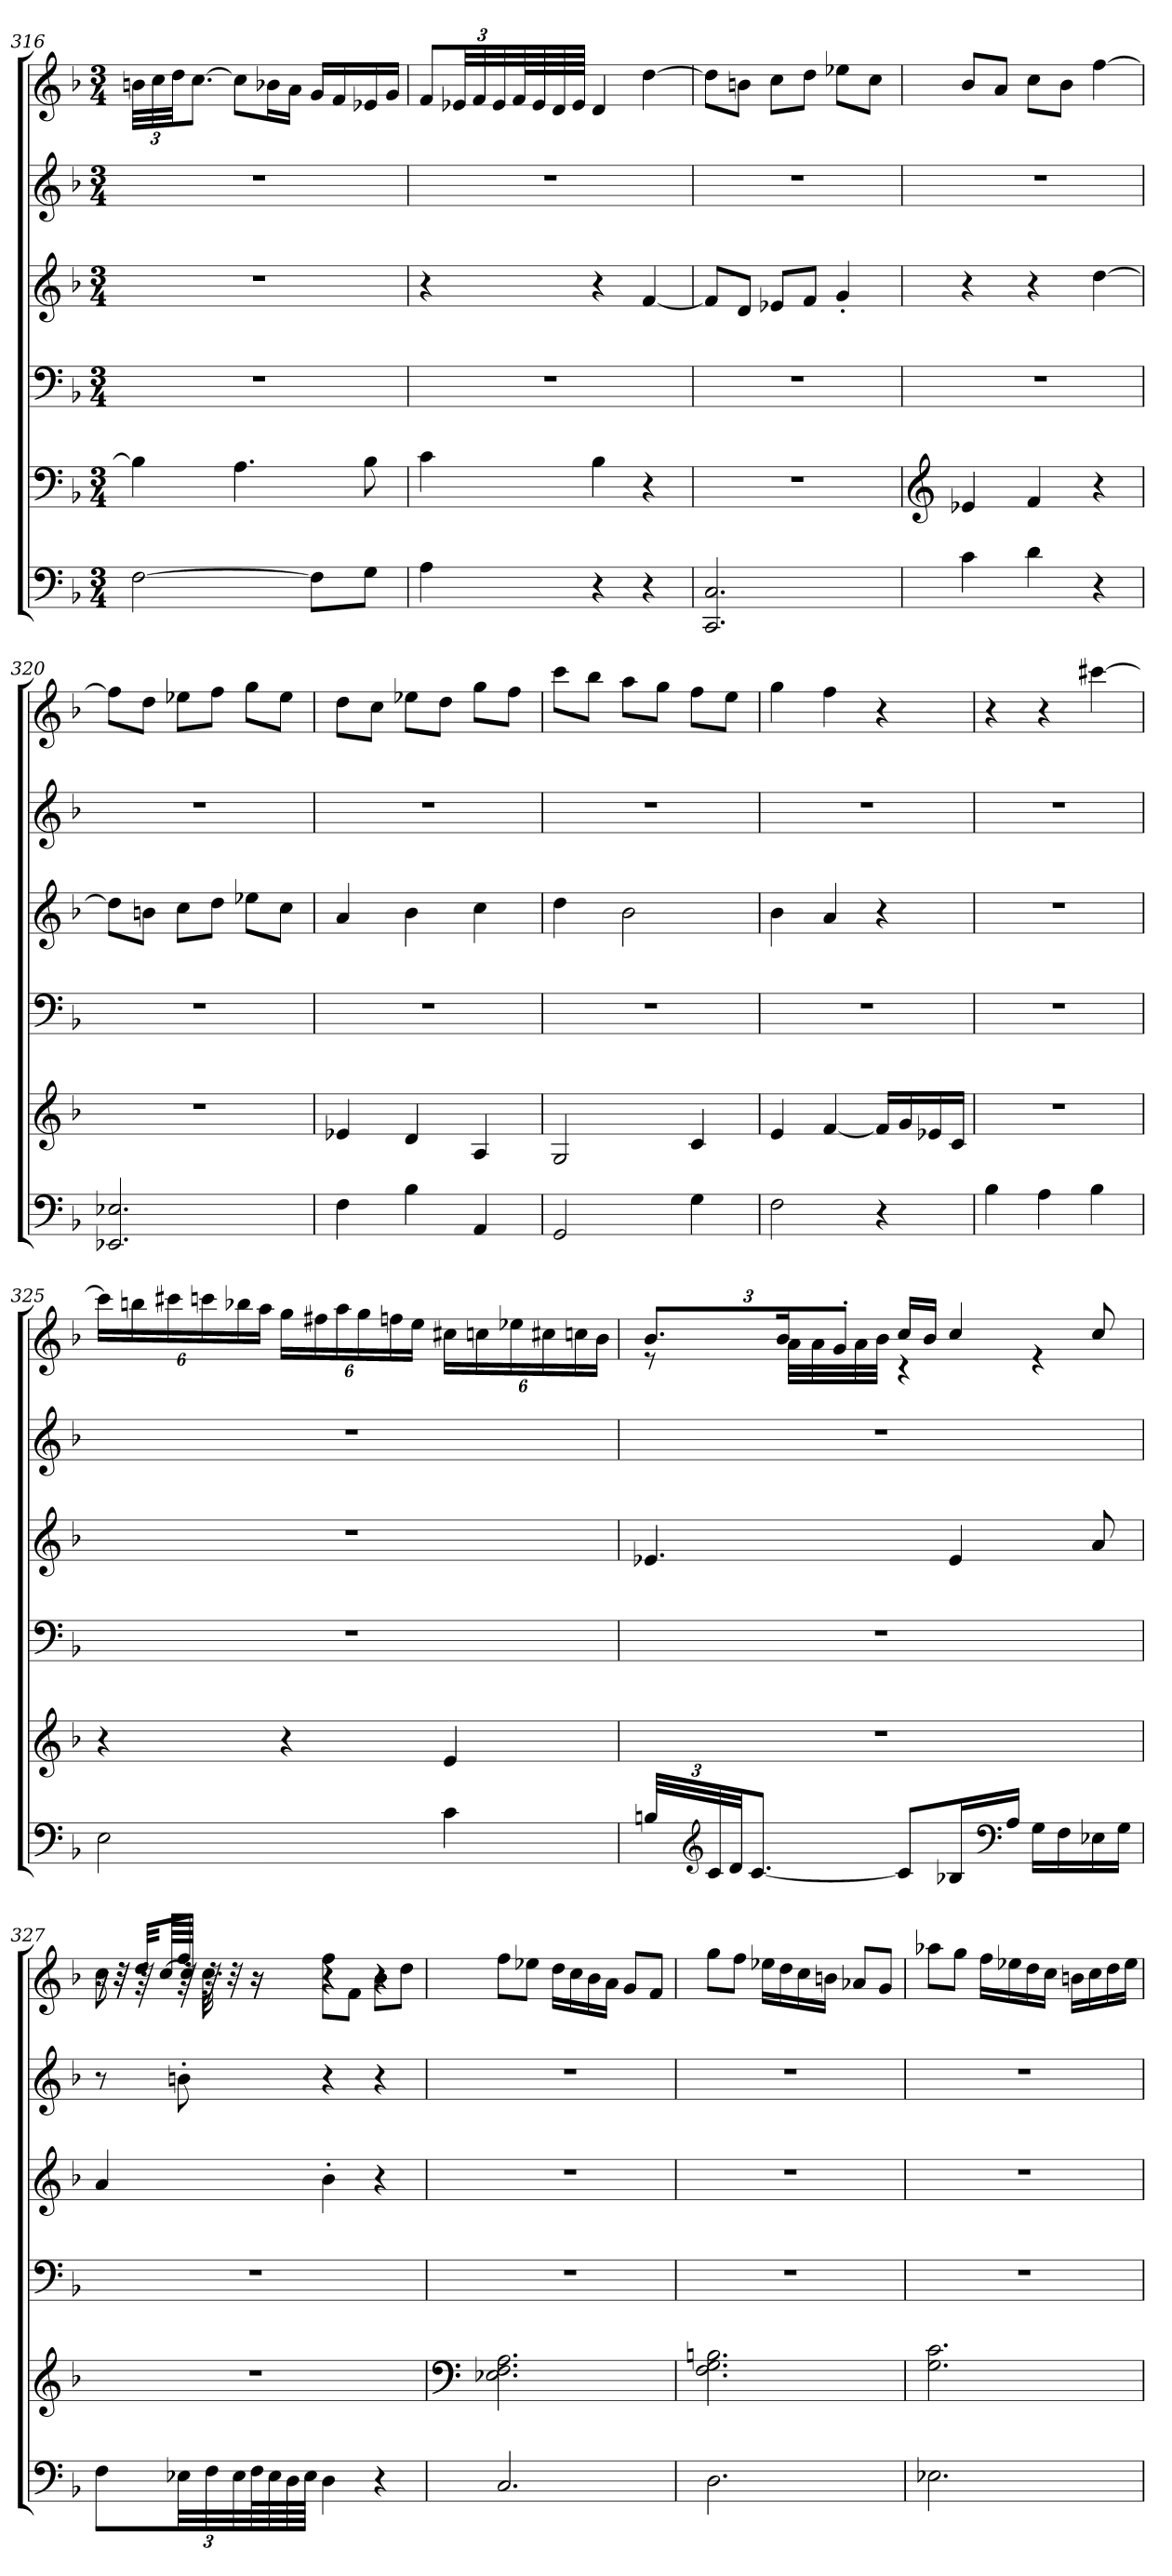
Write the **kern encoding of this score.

**kern	**kern	**kern	**kern	**kern	**kern
*part5	*part4	*part3	*part2	*part1	*part1
*staff6	*staff5	*staff4	*staff3	*staff2	*staff1
!!LO:PB:g=z
*clefF4	*clefF4	*clefF4	*clefG2	*clefG2	*clefG2
*k[b-]	*k[b-]	*k[b-]	*k[b-]	*k[b-]	*k[b-]
*M3/4	*M3/4	*M3/4	*M3/4	*M3/4	*M3/4
*MM65	*MM65	*MM65	*MM65	*MM65	*MM65
*	*	*	*	*	*Xbrackettup
=316	=316	=316	=316	=316	=316
[2F\	4B-\]	2.r	2.r	2.r	48bn\LLL
.	.	.	.	.	48cc\
.	.	.	.	.	48dd\JJ
.	.	.	.	.	[8.cc\J
.	4.A\	.	.	.	8cc\L]
.	.	.	.	.	16b-X\L
.	.	.	.	.	16a\JJ
8F\L]	.	.	.	.	16g/LL
.	.	.	.	.	16f/
8G\J	8B-\	.	.	.	16e-X/
.	.	.	.	.	16g/JJ
=317	=317	=317	=317	=317	=317
4A\	4c\	2.r	4r	2.r	8f/L
.	.	.	.	.	48e-X/LL
.	.	.	.	.	48f/
.	.	.	.	.	48e-/
.	.	.	.	.	64f/L
.	.	.	.	.	64e-/
.	.	.	.	.	64d/
.	.	.	.	.	64e-/JJJJ
4r	4B-\	.	4r	.	4d/
*	*	*	*	*	*MM65
4r	4r	.	[4f/	.	[4dd\
=318	=318	=318	=318	=318	=318
*	*	*	*	*	*MM65
2.CC/ 2.C/	2.r	2.r	8f/L]	2.r	8dd\L]
.	.	.	8d/J	.	8bn\J
.	.	.	8e-X/L	.	8cc\L
.	.	.	8f/J	.	8dd\J
.	.	.	4g'/	.	8ee-X\L
.	.	.	.	.	8cc\J
=319	=319	=319	=319	=319	=319
*	*clefG2	*	*	*	*
*	*	*	*	*	*MM65
4c\	4e-X/	2.r	4r	2.r	8b-/L
.	.	.	.	.	8a/J
4d\	4f/	.	4r	.	8cc\L
.	.	.	.	.	8b-\J
*	*	*	*	*	*MM65
4r	4r	.	[4dd\	.	[4ff\
!!LO:LB:g=z
=320	=320	=320	=320	=320	=320
*	*	*	*	*	*MM65
2.EE-X/ 2.E-X/	2.r	2.r	8dd\L]	2.r	8ff\L]
.	.	.	8bn\J	.	8dd\J
.	.	.	8cc\L	.	8ee-X\L
.	.	.	8dd\J	.	8ff\J
.	.	.	8ee-X\L	.	8gg\L
.	.	.	8cc\J	.	8ee-\J
=321	=321	=321	=321	=321	=321
*	*	*	*	*	*MM65
4F\	4e-X/	2.r	4a/	2.r	8dd\L
.	.	.	.	.	8cc\J
4B-\	4d/	.	4b-\	.	8ee-X\L
.	.	.	.	.	8dd\J
4AA/	4A/	.	4cc\	.	8gg\L
.	.	.	.	.	8ff\J
=322	=322	=322	=322	=322	=322
*	*	*	*	*	*MM65
2GG/	2G/	2.r	4dd\	2.r	8ccc\L
.	.	.	.	.	8bb-\J
.	.	.	2b-\	.	8aa\L
.	.	.	.	.	8gg\J
4G\	4c/	.	.	.	8ff\L
.	.	.	.	.	8ee\J
=323	=323	=323	=323	=323	=323
2F\	4e/	2.r	4b-\	2.r	4gg\
.	[4f/	.	4a/	.	4ff\
4r	16f/LL]	.	4r	.	4r
.	16g/	.	.	.	.
.	16e-X/	.	.	.	.
.	16c/JJ	.	.	.	.
=324	=324	=324	=324	=324	=324
*	*	*	*	*	*MM65
4B-\	2.r	2.r	2.r	2.r	4r
4A\	.	.	.	.	4r
4B-\	.	.	.	.	[4ccc#X\
!!LO:PB:g=z
=325	=325	=325	=325	=325	=325
*	*	*	*	*	*MM65
2E\	4r	2.r	2.r	2.r	24ccc#\LL]
.	.	.	.	.	24bbn\
.	.	.	.	.	24ccc#X\
.	.	.	.	.	24cccn\
.	.	.	.	.	24bb-X\
.	.	.	.	.	24aa\JJ
.	4r	.	.	.	24gg\LL
.	.	.	.	.	24ff#X\
.	.	.	.	.	24aa\
.	.	.	.	.	24gg\
.	.	.	.	.	24ffn\
.	.	.	.	.	24ee\JJ
4c\	4e/	.	.	.	24cc#X\LL
.	.	.	.	.	24ccn\
.	.	.	.	.	24ee-X\
.	.	.	.	.	24cc#X\
.	.	.	.	.	24ccn\
.	.	.	.	.	24b-\JJ
!!LO:LB:g=z
=326	=326	=326	=326	=326	=326
*Xbrackettup	*	*	*	*	*
*	*	*	*	*	*MM65
*	*	*	*	*	*^
48Bn/LLL	2.r	2.r	4.e-X/	2.r	12.b-/L	8r
*clefG2	*	*	*	*	*	*
48c/	.	.	.	.	.	.
48d/JJ	.	.	.	.	.	.
[8.c/J	.	.	.	.	.	.
.	.	.	.	.	24b-/K	32a\LLL
.	.	.	.	.	.	32a\
.	.	.	.	.	12g'/J	.
.	.	.	.	.	.	32a\
.	.	.	.	.	.	32b-\JJJ
8c/L]	.	.	.	.	16cc/LL	4r
.	.	.	.	.	16b-/JJ	.
16B-X/L	.	.	4e-/	.	4cc/	.
*clefF4	*	*	*	*	*	*
16A/JJ	.	.	.	.	.	.
16G\LL	.	.	.	.	.	4r
16F\	.	.	.	.	.	.
16E-X\	.	.	8a/	.	8cc/	.
16G\JJ	.	.	.	.	.	.
=327	=327	=327	=327	=327	=327	=327
*	*	*	*	*	*	*^
8F\L	2.r	2.r	4a/	8r	16r	8cc\	16r
.	.	.	.	.	32r	.	32r
.	.	.	.	.	32dd/KKL	.	64r
.	.	.	.	.	.	.	[64cc/LLLL
48E-X\LL	.	.	.	8bn'\	8ff/J	64r	64cc/JJJJ]
.	.	.	.	.	.	32.cc\	64r
48F\	.	.	.	.	.	.	.
.	.	.	.	.	.	.	32r
48E-\	.	.	.	.	.	.	.
64F\L	.	.	.	.	.	16r	16r
64E-\	.	.	.	.	.	.	.
64D\	.	.	.	.	.	.	.
64E-\JJJJ	.	.	.	.	.	.	.
4D\	.	.	4b-'\	4r	4r	8ff\L	4r
.	.	.	.	.	.	8f\J	.
4r	.	.	4r	4r	4r	8b-\L	4r
.	.	.	.	.	.	8dd\J	.
*	*	*	*	*	*v	*v	*v
!!LO:PB:g=z
=328	=328	=328	=328	=328	=328
*	*clefF4	*	*	*	*
*	*	*	*	*	*MM65
2.C/	2.E-X\ 2.F\ 2.A\	2.r	2.r	2.r	8ff\L
.	.	.	.	.	8ee-X\J
.	.	.	.	.	16dd\LL
.	.	.	.	.	16cc\
.	.	.	.	.	16b-\
.	.	.	.	.	16a\JJ
.	.	.	.	.	8g/L
.	.	.	.	.	8f/J
=329	=329	=329	=329	=329	=329
*	*	*	*	*	*MM65
2.D\	2.F\ 2.G\ 2.Bn\	2.r	2.r	2.r	8gg\L
.	.	.	.	.	8ff\J
.	.	.	.	.	16ee-X\LL
.	.	.	.	.	16dd\
.	.	.	.	.	16cc\
.	.	.	.	.	16bn\JJ
.	.	.	.	.	8a-X/L
.	.	.	.	.	8g/J
=330	=330	=330	=330	=330	=330
*	*	*	*	*	*MM65
2.E-X\	2.G\ 2.c\	2.r	2.r	2.r	8aa-X\L
.	.	.	.	.	8gg\J
.	.	.	.	.	16ff\LL
.	.	.	.	.	16ee-X\
.	.	.	.	.	16dd\
.	.	.	.	.	16cc\JJ
.	.	.	.	.	16bn\LL
.	.	.	.	.	16cc\
.	.	.	.	.	16dd\
.	.	.	.	.	16ee-\JJ
=	=	=	=	=	=
*-	*-	*-	*-	*-	*-
